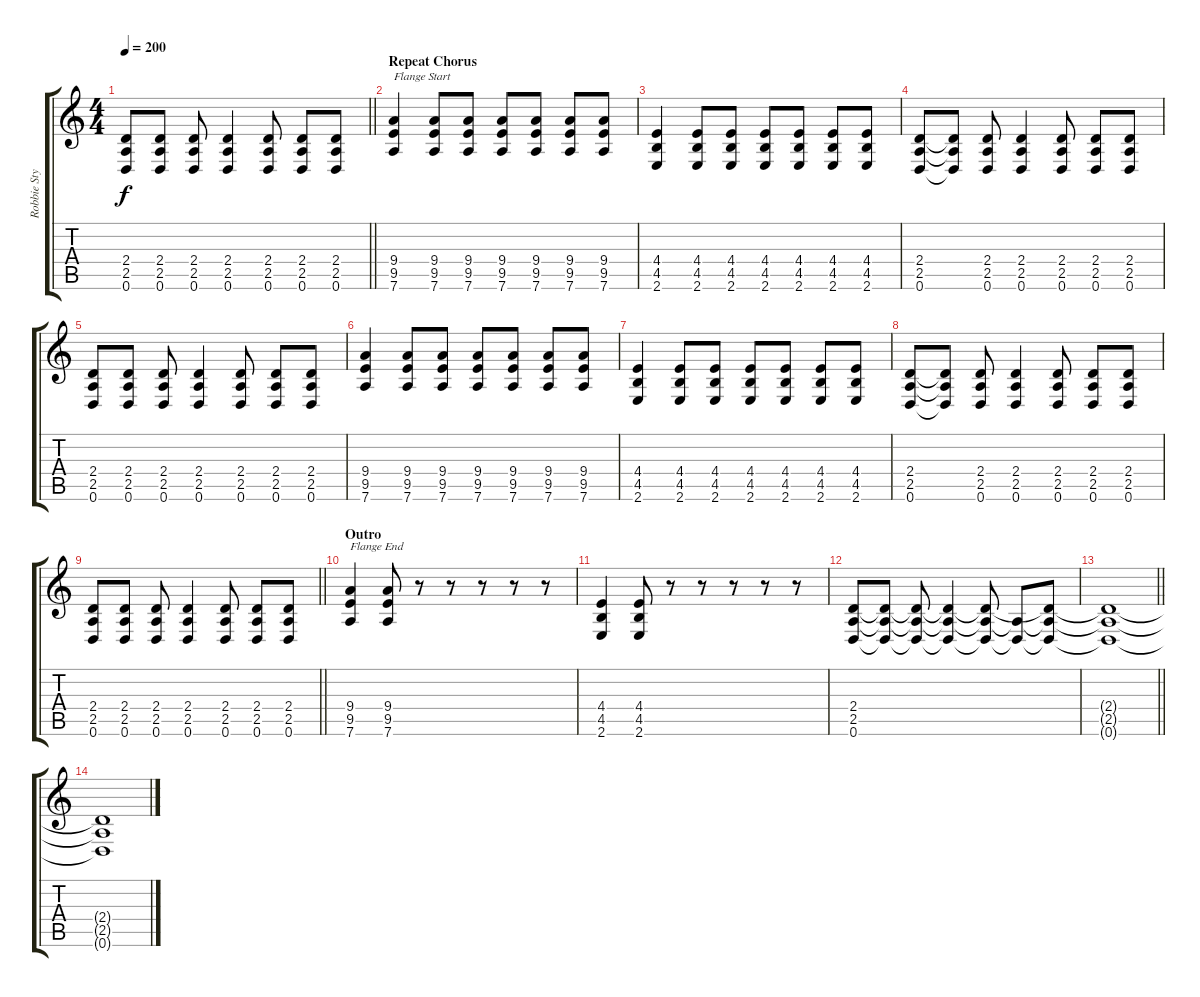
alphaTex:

\track ("Robbie Stylez" "Robbie Sty") {instrument distortionguitar}
\staff {score tabs}
\tuning (D4 A3 F3 C3 G2 D2) {hide}
\ts (4 4)
\tempo 200
\clef g2
\barLineRight lightlight
\ks c
(2.4 2.5 0.6).8{dy f} (2.4 2.5 0.6).8 (2.4 2.5 0.6).8 (2.4 2.5 0.6).4 (2.4 2.5 0.6).8 (2.4 2.5 0.6).8 (2.4 2.5 0.6).8 |
\section ("" "Repeat Chorus")
(9.4 9.5 7.6).4{txt "Flange Start"} (9.4 9.5 7.6).8 (9.4 9.5 7.6).8 (9.4 9.5 7.6).8 (9.4 9.5 7.6).8 (9.4 9.5 7.6).8 (9.4 9.5 7.6).8 |
(4.4 4.5 2.6).4 (4.4 4.5 2.6).8 (4.4 4.5 2.6).8 (4.4 4.5 2.6).8 (4.4 4.5 2.6).8 (4.4 4.5 2.6).8 (4.4 4.5 2.6).8 |
(2.4 2.5 0.6).8 (2.4{t} 2.5{t} 0.6{t}).8 (2.4 2.5 0.6).8 (2.4 2.5 0.6).4 (2.4 2.5 0.6).8 (2.4 2.5 0.6).8 (2.4 2.5 0.6).8 |
(2.4 2.5 0.6).8 (2.4 2.5 0.6).8 (2.4 2.5 0.6).8 (2.4 2.5 0.6).4 (2.4 2.5 0.6).8 (2.4 2.5 0.6).8 (2.4 2.5 0.6).8 |
(9.4 9.5 7.6).4 (9.4 9.5 7.6).8 (9.4 9.5 7.6).8 (9.4 9.5 7.6).8 (9.4 9.5 7.6).8 (9.4 9.5 7.6).8 (9.4 9.5 7.6).8 |
(4.4 4.5 2.6).4 (4.4 4.5 2.6).8 (4.4 4.5 2.6).8 (4.4 4.5 2.6).8 (4.4 4.5 2.6).8 (4.4 4.5 2.6).8 (4.4 4.5 2.6).8 |
(2.4 2.5 0.6).8 (2.4{t} 2.5{t} 0.6{t}).8 (2.4 2.5 0.6).8 (2.4 2.5 0.6).4 (2.4 2.5 0.6).8 (2.4 2.5 0.6).8 (2.4 2.5 0.6).8 |
\barLineRight lightlight
(2.4 2.5 0.6).8 (2.4 2.5 0.6).8 (2.4 2.5 0.6).8 (2.4 2.5 0.6).4 (2.4 2.5 0.6).8 (2.4 2.5 0.6).8 (2.4 2.5 0.6).8 |
\section ("" "Outro")
(9.4 9.5 7.6).4{txt "Flange End"} (9.4 9.5 7.6).8 r.8 r.8 r.8 r.8 r.8 |
(4.4 4.5 2.6).4 (4.4 4.5 2.6).8 r.8 r.8 r.8 r.8 r.8 |
(2.4 2.5 0.6).8 (2.4{t} 2.5{t} 0.6{t}).8 (2.4{t} 2.5{t} 0.6{t}).8 (2.4{t} 2.5{t} 0.6{t}).4 (2.4{t} 2.5{t} 0.6{t}).8 (2.5{t} 0.6{t}).8 (2.4{t} 2.5{t} 0.6{t}).8 |
\barLineRight lightlight
(2.4{t} 2.5{t} 0.6{t}).1 |
(2.4{t} 2.5{t} 0.6{t}).1
